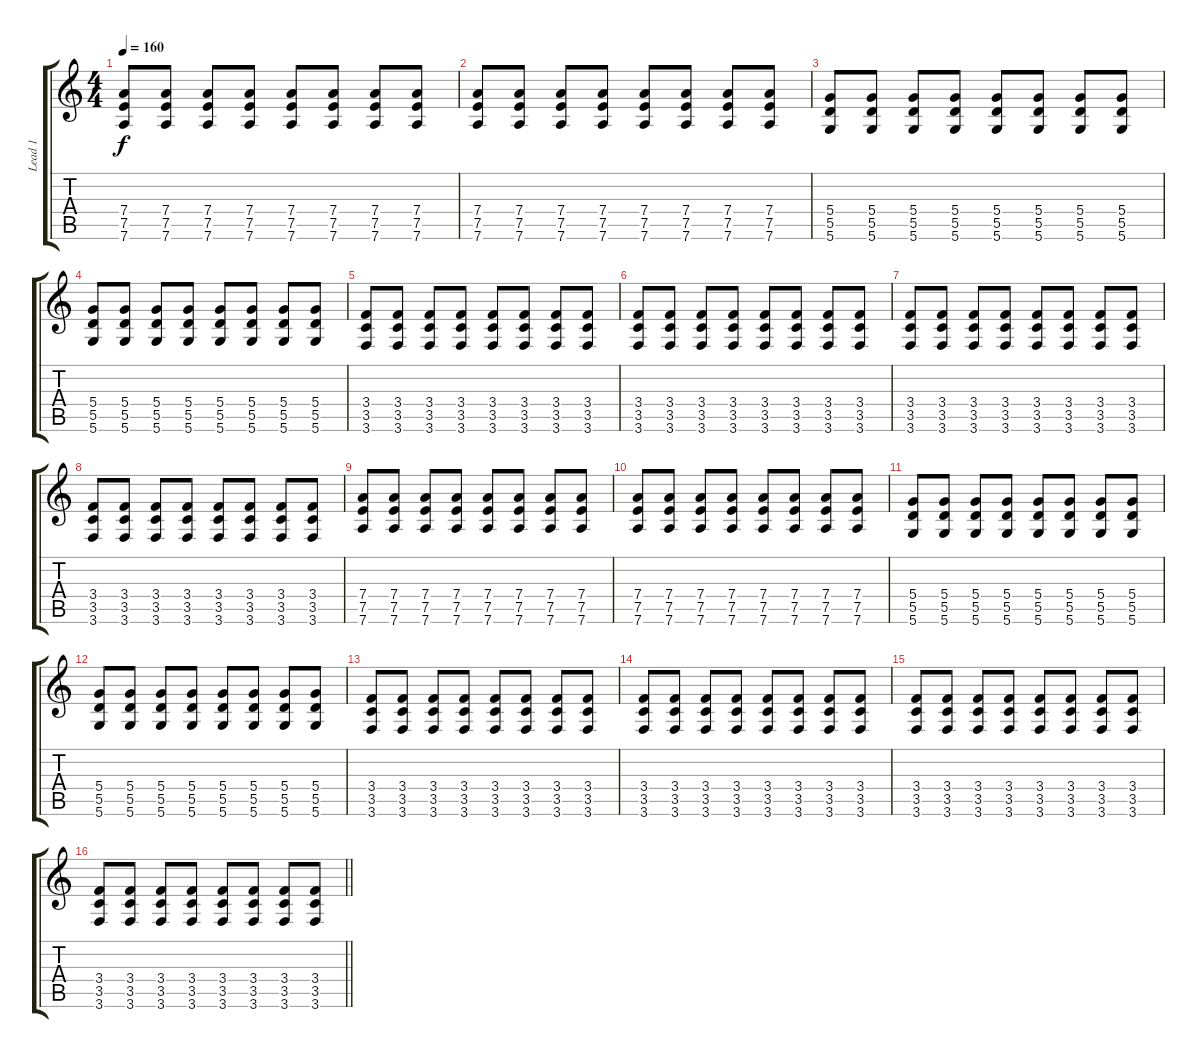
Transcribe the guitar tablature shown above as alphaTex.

\track ("Lead 1" "Lead 1") {instrument overdrivenguitar}
\staff {score tabs}
\tuning (E4 B3 G3 D3 A2 D2) {hide}
\ts (4 4)
\tempo 160
\clef g2
\ks c
(7.4 7.5 7.6).8{dy f} (7.4 7.5 7.6).8 (7.4 7.5 7.6).8 (7.4 7.5 7.6).8 (7.4 7.5 7.6).8 (7.4 7.5 7.6).8 (7.4 7.5 7.6).8 (7.4 7.5 7.6).8 |
(7.4 7.5 7.6).8 (7.4 7.5 7.6).8 (7.4 7.5 7.6).8 (7.4 7.5 7.6).8 (7.4 7.5 7.6).8 (7.4 7.5 7.6).8 (7.4 7.5 7.6).8 (7.4 7.5 7.6).8 |
(5.4 5.5 5.6).8 (5.4 5.5 5.6).8 (5.4 5.5 5.6).8 (5.4 5.5 5.6).8 (5.4 5.5 5.6).8 (5.4 5.5 5.6).8 (5.4 5.5 5.6).8 (5.4 5.5 5.6).8 |
(5.4 5.5 5.6).8 (5.4 5.5 5.6).8 (5.4 5.5 5.6).8 (5.4 5.5 5.6).8 (5.4 5.5 5.6).8 (5.4 5.5 5.6).8 (5.4 5.5 5.6).8 (5.4 5.5 5.6).8 |
(3.4 3.5 3.6).8 (3.4 3.5 3.6).8 (3.4 3.5 3.6).8 (3.4 3.5 3.6).8 (3.4 3.5 3.6).8 (3.4 3.5 3.6).8 (3.4 3.5 3.6).8 (3.4 3.5 3.6).8 |
(3.4 3.5 3.6).8 (3.4 3.5 3.6).8 (3.4 3.5 3.6).8 (3.4 3.5 3.6).8 (3.4 3.5 3.6).8 (3.4 3.5 3.6).8 (3.4 3.5 3.6).8 (3.4 3.5 3.6).8 |
(3.4 3.5 3.6).8 (3.4 3.5 3.6).8 (3.4 3.5 3.6).8 (3.4 3.5 3.6).8 (3.4 3.5 3.6).8 (3.4 3.5 3.6).8 (3.4 3.5 3.6).8 (3.4 3.5 3.6).8 |
(3.4 3.5 3.6).8 (3.4 3.5 3.6).8 (3.4 3.5 3.6).8 (3.4 3.5 3.6).8 (3.4 3.5 3.6).8 (3.4 3.5 3.6).8 (3.4 3.5 3.6).8 (3.4 3.5 3.6).8 |
(7.4 7.5 7.6).8 (7.4 7.5 7.6).8 (7.4 7.5 7.6).8 (7.4 7.5 7.6).8 (7.4 7.5 7.6).8 (7.4 7.5 7.6).8 (7.4 7.5 7.6).8 (7.4 7.5 7.6).8 |
(7.4 7.5 7.6).8 (7.4 7.5 7.6).8 (7.4 7.5 7.6).8 (7.4 7.5 7.6).8 (7.4 7.5 7.6).8 (7.4 7.5 7.6).8 (7.4 7.5 7.6).8 (7.4 7.5 7.6).8 |
(5.4 5.5 5.6).8 (5.4 5.5 5.6).8 (5.4 5.5 5.6).8 (5.4 5.5 5.6).8 (5.4 5.5 5.6).8 (5.4 5.5 5.6).8 (5.4 5.5 5.6).8 (5.4 5.5 5.6).8 |
(5.4 5.5 5.6).8 (5.4 5.5 5.6).8 (5.4 5.5 5.6).8 (5.4 5.5 5.6).8 (5.4 5.5 5.6).8 (5.4 5.5 5.6).8 (5.4 5.5 5.6).8 (5.4 5.5 5.6).8 |
(3.4 3.5 3.6).8 (3.4 3.5 3.6).8 (3.4 3.5 3.6).8 (3.4 3.5 3.6).8 (3.4 3.5 3.6).8 (3.4 3.5 3.6).8 (3.4 3.5 3.6).8 (3.4 3.5 3.6).8 |
(3.4 3.5 3.6).8 (3.4 3.5 3.6).8 (3.4 3.5 3.6).8 (3.4 3.5 3.6).8 (3.4 3.5 3.6).8 (3.4 3.5 3.6).8 (3.4 3.5 3.6).8 (3.4 3.5 3.6).8 |
(3.4 3.5 3.6).8 (3.4 3.5 3.6).8 (3.4 3.5 3.6).8 (3.4 3.5 3.6).8 (3.4 3.5 3.6).8 (3.4 3.5 3.6).8 (3.4 3.5 3.6).8 (3.4 3.5 3.6).8 |
\barLineRight lightlight
(3.4 3.5 3.6).8 (3.4 3.5 3.6).8 (3.4 3.5 3.6).8 (3.4 3.5 3.6).8 (3.4 3.5 3.6).8 (3.4 3.5 3.6).8 (3.4 3.5 3.6).8 (3.4 3.5 3.6).8
